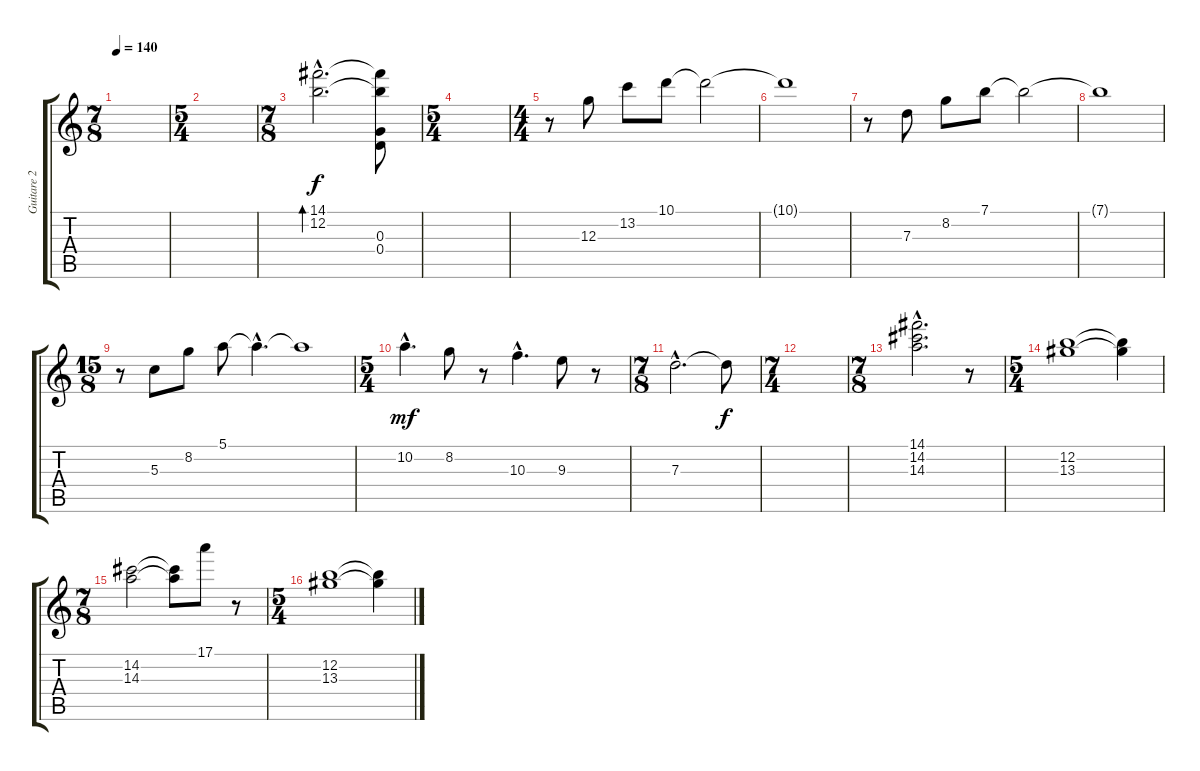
\track ("Guitare 2" "Guitare 2") {instrument acousticguitarsteel}
\staff {score tabs}
\tuning (E4 B3 G3 D3 A2 D2) {hide}
\ts (7 8)
\tempo 140
\clef g2
\ks c
|
\ts (5 4)
|
\ts (7 8)
(14.1{hac} 12.2{hac}).2{d bd 240} (14.1{t} 12.2{t} 0.3 0.4).8 |
\ts (5 4)
|
\ts (4 4)
r.8 12.3.8 13.2.8 10.1.8 10.1{t}.2 |
10.1{t}.1 |
r.8 7.3.8 8.2.8 7.1.8 7.1{t}.2 |
7.1{t}.1 |
\ts (15 8)
r.8 5.3.8 8.2.8 5.1.8 5.1{hac t}.4{d} 5.1{t}.1 |
\ts (5 4)
10.2{hac}.4{d dy mf} 8.2.8 r.8 10.3{hac}.4{d} 9.3.8 r.8 |
\ts (7 8)
7.3{hac}.2{d} 7.3{t}.8{dy f} |
\ts (7 4)
|
\ts (7 8)
(14.1{hac} 14.2{hac} 14.3{hac}).2{d} r.8 |
\ts (5 4)
(12.2 13.3).1 (12.2{t} 13.3{t}).4 |
\ts (7 8)
(14.2 14.3).2 (14.2{t} 14.3{t}).8 17.1.8 r.8 |
\ts (5 4)
(12.2 13.3).1 (12.2{t} 13.3{t}).4
